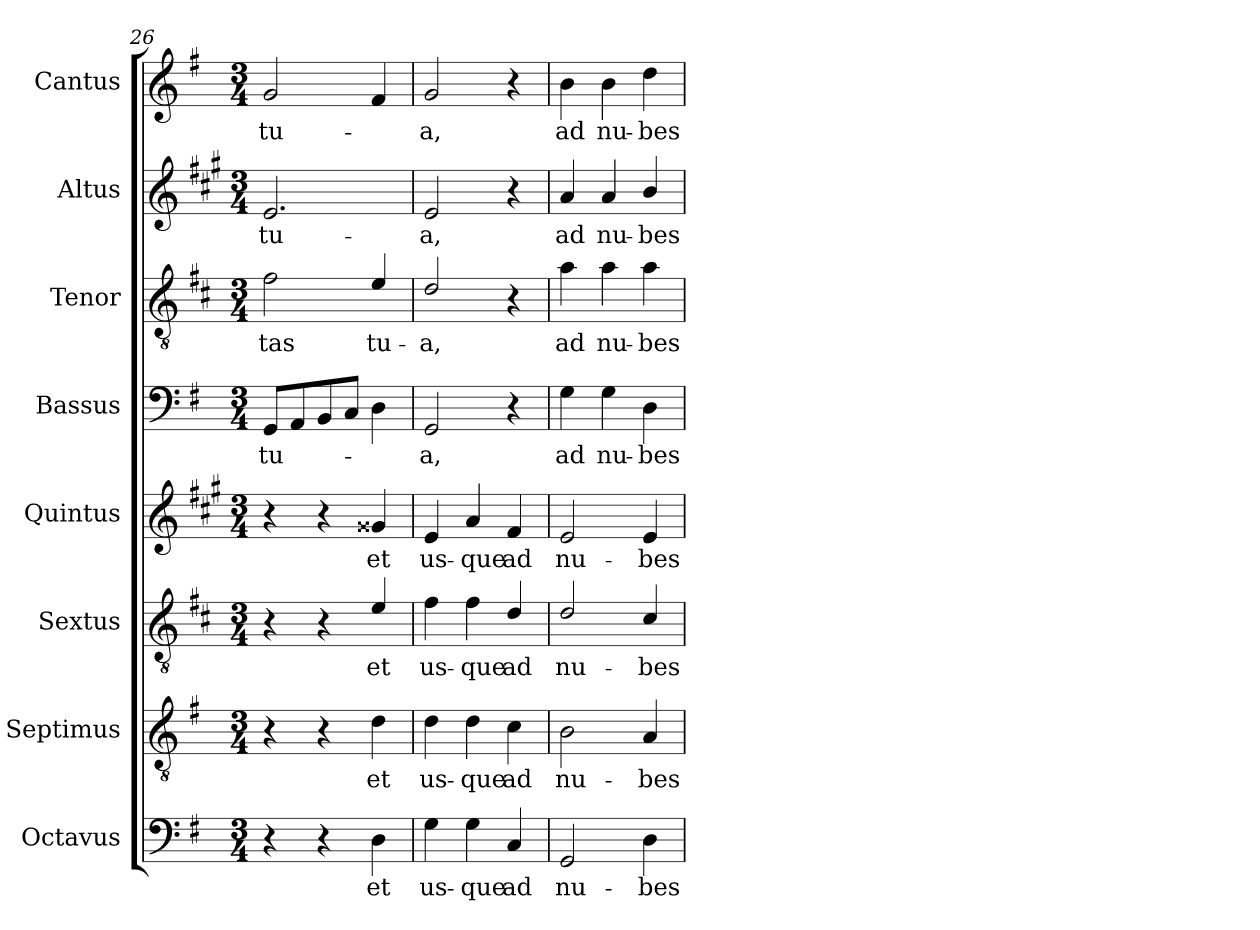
**kern	**text	**kern	**text	**kern	**text	**kern	**text	**kern	**text	**kern	**text	**kern	**text	**kern	**text
*part8	*part8	*part7	*part7	*part6	*part6	*part5	*part5	*part4	*part4	*part3	*part3	*part2	*part2	*part1	*part1
*staff8	*staff8	*staff7	*staff7	*staff6	*staff6	*staff5	*staff5	*staff4	*staff4	*staff3	*staff3	*staff2	*staff2	*staff1	*staff1
*I"Octavus	*	*I"Septimus	*	*I"Sextus	*	*I"Quintus	*	*I"Bassus	*	*I"Tenor	*	*I"Altus	*	*I"Cantus	*
*	*	*	*	*	*	*	*	*I'B	*	*I'T	*	*I'A	*	*I'C	*
!!LO:PB:g=z
*clefF4	*	*clefGv2	*	*clefGv2	*	*clefG2	*	*clefF4	*	*clefGv2	*	*clefG2	*	*clefG2	*
*	*	*	*	*ITrd4c7	*	*ITrd1c2	*	*	*	*ITrd4c7	*	*ITrd1c2	*	*	*
*k[f#]	*	*k[f#]	*	*k[f#]	*	*k[f#]	*	*k[f#]	*	*k[f#]	*	*k[f#]	*	*k[f#]	*
*G:	*	*G:	*	*G:	*	*G:	*	*G:	*	*G:	*	*G:	*	*G:	*
*M3/4	*	*M3/4	*	*M3/4	*	*M3/4	*	*M3/4	*	*M3/4	*	*M3/4	*	*M3/4	*
=26	=26	=26	=26	=26	=26	=26	=26	=26	=26	=26	=26	=26	=26	=26	=26
!	!	!	!	!	!	!	!	!	!LO:LY:b	!	!LO:LY:b	!	!LO:LY:b	!	!LO:LY:b
4r	.	4r	.	4r	.	4r	.	8GG/L	tu-	2B\	-tas	2.d/	tu-	2g/	tu-
.	.	.	.	.	.	.	.	8AA/	.	.	.	.	.	.	.
4r	.	4r	.	4r	.	4r	.	8BB/	.	.	.	.	.	.	.
.	.	.	.	.	.	.	.	8C/J	.	.	.	.	.	.	.
!	!LO:LY:b	!	!LO:LY:b	!	!LO:LY:b	!	!LO:LY:b	!	!	!	!LO:LY:b	!	!	!	!
4D\	et	4d\	et	4A/	et	4f##X/	et	4D\	.	4A/	tu-	.	.	4f#/	.
=27	=27	=27	=27	=27	=27	=27	=27	=27	=27	=27	=27	=27	=27	=27	=27
!	!LO:LY:b	!	!LO:LY:b	!	!LO:LY:b	!	!LO:LY:b	!	!LO:LY:b	!	!LO:LY:b	!	!LO:LY:b	!	!LO:LY:b
4G\	us-	4d\	us-	4B\	us-	4d/	us-	2GG/	-a,	2G/	-a,	2d/	-a,	2g/	-a,
!	!LO:LY:b	!	!LO:LY:b	!	!LO:LY:b	!	!LO:LY:b	!	!	!	!	!	!	!	!
4G\	-que	4d\	-que	4B\	-que	4g/	-que	.	.	.	.	.	.	.	.
!	!LO:LY:b	!	!LO:LY:b	!	!LO:LY:b	!	!LO:LY:b	!	!	!	!	!	!	!	!
4C/	ad	4c\	ad	4G/	ad	4e/	ad	4r	.	4r	.	4r	.	4r	.
=28	=28	=28	=28	=28	=28	=28	=28	=28	=28	=28	=28	=28	=28	=28	=28
!	!LO:LY:b	!	!LO:LY:b	!	!LO:LY:b	!	!LO:LY:b	!	!LO:LY:b	!	!LO:LY:b	!	!LO:LY:b	!	!LO:LY:b
2GG/	nu-	2B\	nu-	2G/	nu-	2d/	nu-	4G\	ad	4d\	ad	4g/	ad	4b\	ad
!	!	!	!	!	!	!	!	!	!LO:LY:b	!	!LO:LY:b	!	!LO:LY:b	!	!LO:LY:b
.	.	.	.	.	.	.	.	4G\	nu-	4d\	nu-	4g/	nu-	4b\	nu-
!	!LO:LY:b	!	!LO:LY:b	!	!LO:LY:b	!	!LO:LY:b	!	!LO:LY:b	!	!LO:LY:b	!	!LO:LY:b	!	!LO:LY:b
4D\	-bes	4A/	-bes	4F#/	-bes	4d/	-bes	4D\	-bes	4d\	-bes	4a/	-bes	4dd\	-bes
=	=	=	=	=	=	=	=	=	=	=	=	=	=	=	=
*-	*-	*-	*-	*-	*-	*-	*-	*-	*-	*-	*-	*-	*-	*-	*-
